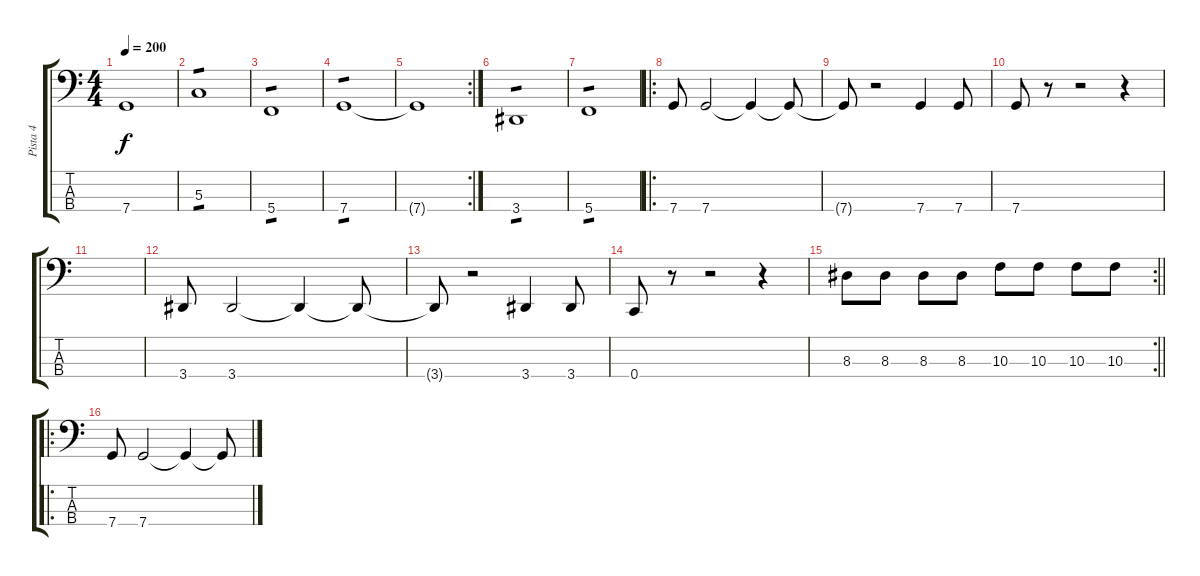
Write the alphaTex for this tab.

\track ("Pista 4" "Pista 4") {instrument electricbassfinger}
\staff {score tabs}
\tuning (F2 C2 G1 C1) {hide}
\ts (4 4)
\tempo 200
\clef f4
\ks c
7.4{t}.1{dy f} |
5.3.1{tp 1} |
5.4.1{tp 1} |
7.4.1{tp 1} |
\rc 2
7.4{t}.1 |
3.4.1{tp 1} |
5.4.1{tp 1} |
\ro
7.4.8 7.4.2 7.4{t}.4 7.4{t}.8 |
7.4{t}.8 r.2 7.4.4 7.4.8 |
7.4.8 r.8 r.2 r.4 |
|
3.4.8 3.4.2 3.4{t}.4 3.4{t}.8 |
3.4{t}.8 r.2 3.4.4 3.4.8 |
0.4.8 r.8 r.2 r.4 |
\rc 2
\barLineRight lightlight
8.3.8 8.3.8 8.3.8 8.3.8 10.3.8 10.3.8 10.3.8 10.3.8 |
\ro
7.4.8 7.4.2 7.4{t}.4 7.4{t}.8
